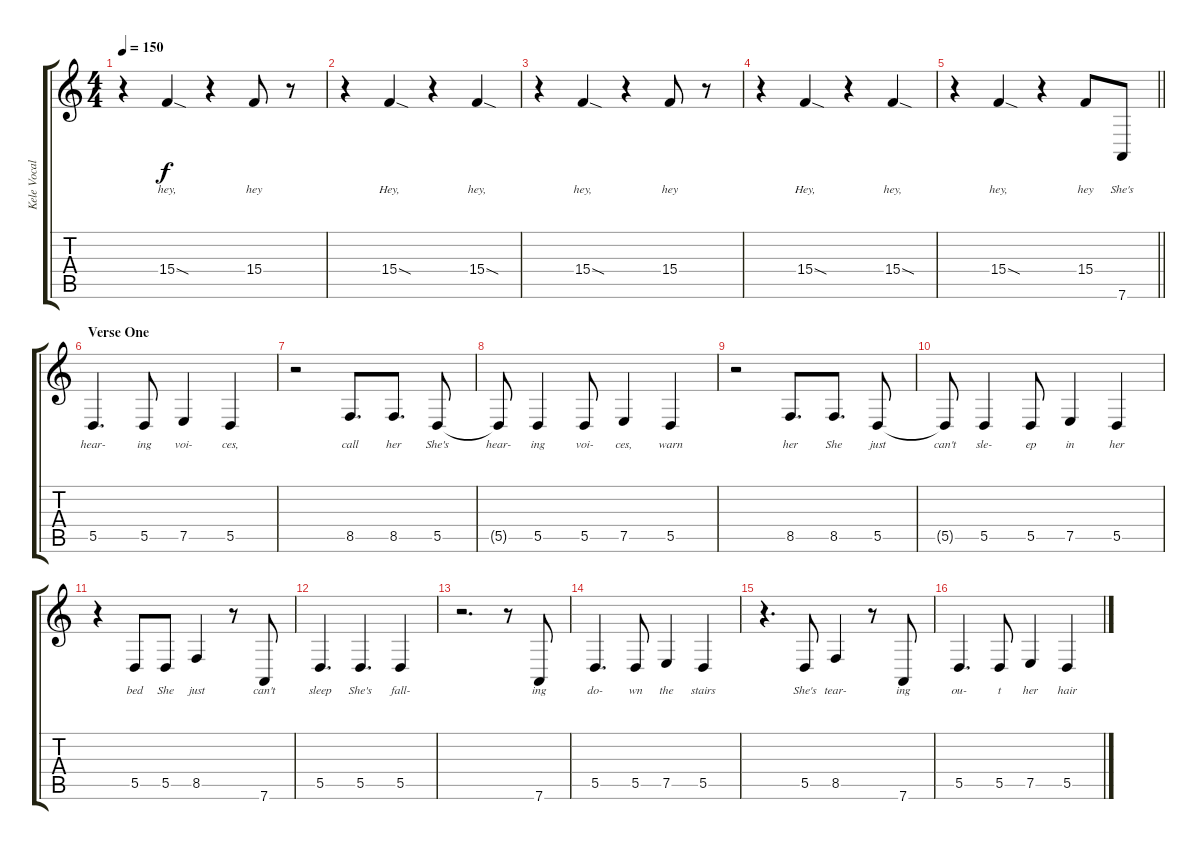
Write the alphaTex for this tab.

\track ("Kele Vocals {+Background Effects I}" "Kele Vocal") {instrument tenorsax}
\staff {score tabs}
\tuning (E4 B3 G3 D3 A2 D2) {hide}
\ts (4 4)
\tempo 150
\clef g2
\ks c
r.4{dy f} 15.4{sod}.4{lyrics (0 "hey,") lyrics (1 "") lyrics (2 "") lyrics (3 "") lyrics (4 "")} r.4 15.4.8{lyrics (0 "hey") lyrics (1 "") lyrics (2 "") lyrics (3 "") lyrics (4 "")} r.8 |
r.4 15.4{sod}.4{lyrics (0 "Hey,") lyrics (1 "") lyrics (2 "") lyrics (3 "") lyrics (4 "")} r.4 15.4{sod}.4{lyrics (0 "hey,") lyrics (1 "") lyrics (2 "") lyrics (3 "") lyrics (4 "")} |
r.4 15.4{sod}.4{lyrics (0 "hey,") lyrics (1 "") lyrics (2 "") lyrics (3 "") lyrics (4 "")} r.4 15.4.8{lyrics (0 "hey") lyrics (1 "") lyrics (2 "") lyrics (3 "") lyrics (4 "")} r.8 |
r.4 15.4{sod}.4{lyrics (0 "Hey,") lyrics (1 "") lyrics (2 "") lyrics (3 "") lyrics (4 "")} r.4 15.4{sod}.4{lyrics (0 "hey,") lyrics (1 "") lyrics (2 "") lyrics (3 "") lyrics (4 "")} |
\barLineRight lightlight
r.4 15.4{sod}.4{lyrics (0 "hey,") lyrics (1 "") lyrics (2 "") lyrics (3 "") lyrics (4 "")} r.4 15.4.8{lyrics (0 "hey") lyrics (1 "") lyrics (2 "") lyrics (3 "") lyrics (4 "")} 7.6.8{lyrics (0 "She's") lyrics (1 "") lyrics (2 "") lyrics (3 "") lyrics (4 "")} |
\section ("" "Verse One")
5.5.4{d lyrics (0 "hear-") lyrics (1 "") lyrics (2 "") lyrics (3 "") lyrics (4 "")} 5.5.8{lyrics (0 "ing") lyrics (1 "") lyrics (2 "") lyrics (3 "") lyrics (4 "")} 7.5.4{lyrics (0 "voi-") lyrics (1 "") lyrics (2 "") lyrics (3 "") lyrics (4 "")} 5.5.4{lyrics (0 "ces,") lyrics (1 "") lyrics (2 "") lyrics (3 "") lyrics (4 "")} |
r.2 8.5.8{d lyrics (0 "call") lyrics (1 "") lyrics (2 "") lyrics (3 "") lyrics (4 "")} 8.5.8{d lyrics (0 "her") lyrics (1 "") lyrics (2 "") lyrics (3 "") lyrics (4 "")} 5.5.8{lyrics (0 "She's") lyrics (1 "") lyrics (2 "") lyrics (3 "") lyrics (4 "")} |
5.5{t}.8{lyrics (0 "hear-") lyrics (1 "") lyrics (2 "") lyrics (3 "") lyrics (4 "")} 5.5.4{lyrics (0 "ing") lyrics (1 "") lyrics (2 "") lyrics (3 "") lyrics (4 "")} 5.5.8{lyrics (0 "voi-") lyrics (1 "") lyrics (2 "") lyrics (3 "") lyrics (4 "")} 7.5.4{lyrics (0 "ces,") lyrics (1 "") lyrics (2 "") lyrics (3 "") lyrics (4 "")} 5.5.4{lyrics (0 "warn") lyrics (1 "") lyrics (2 "") lyrics (3 "") lyrics (4 "")} |
r.2 8.5.8{d lyrics (0 "her") lyrics (1 "") lyrics (2 "") lyrics (3 "") lyrics (4 "")} 8.5.8{d lyrics (0 "She") lyrics (1 "") lyrics (2 "") lyrics (3 "") lyrics (4 "")} 5.5.8{lyrics (0 "just") lyrics (1 "") lyrics (2 "") lyrics (3 "") lyrics (4 "")} |
5.5{t}.8{lyrics (0 "can't") lyrics (1 "") lyrics (2 "") lyrics (3 "") lyrics (4 "")} 5.5.4{lyrics (0 "sle-") lyrics (1 "") lyrics (2 "") lyrics (3 "") lyrics (4 "")} 5.5.8{lyrics (0 "ep") lyrics (1 "") lyrics (2 "") lyrics (3 "") lyrics (4 "")} 7.5.4{lyrics (0 "in") lyrics (1 "") lyrics (2 "") lyrics (3 "") lyrics (4 "")} 5.5.4{lyrics (0 "her") lyrics (1 "") lyrics (2 "") lyrics (3 "") lyrics (4 "")} |
r.4 5.5.8{lyrics (0 "bed") lyrics (1 "") lyrics (2 "") lyrics (3 "") lyrics (4 "")} 5.5.8{lyrics (0 "She") lyrics (1 "") lyrics (2 "") lyrics (3 "") lyrics (4 "")} 8.5.4{lyrics (0 "just") lyrics (1 "") lyrics (2 "") lyrics (3 "") lyrics (4 "")} r.8 7.6.8{lyrics (0 "can't") lyrics (1 "") lyrics (2 "") lyrics (3 "") lyrics (4 "")} |
5.5.4{d lyrics (0 "sleep") lyrics (1 "") lyrics (2 "") lyrics (3 "") lyrics (4 "")} 5.5.4{d lyrics (0 "She's") lyrics (1 "") lyrics (2 "") lyrics (3 "") lyrics (4 "")} 5.5.4{lyrics (0 "fall-") lyrics (1 "") lyrics (2 "") lyrics (3 "") lyrics (4 "")} |
r.2{d} r.8 7.6.8{lyrics (0 "ing") lyrics (1 "") lyrics (2 "") lyrics (3 "") lyrics (4 "")} |
5.5.4{d lyrics (0 "do-") lyrics (1 "") lyrics (2 "") lyrics (3 "") lyrics (4 "")} 5.5.8{lyrics (0 "wn") lyrics (1 "") lyrics (2 "") lyrics (3 "") lyrics (4 "")} 7.5.4{lyrics (0 "the") lyrics (1 "") lyrics (2 "") lyrics (3 "") lyrics (4 "")} 5.5.4{lyrics (0 "stairs") lyrics (1 "") lyrics (2 "") lyrics (3 "") lyrics (4 "")} |
r.4{d} 5.5.8{lyrics (0 "She's") lyrics (1 "") lyrics (2 "") lyrics (3 "") lyrics (4 "")} 8.5.4{lyrics (0 "tear-") lyrics (1 "") lyrics (2 "") lyrics (3 "") lyrics (4 "")} r.8 7.6.8{lyrics (0 "ing") lyrics (1 "") lyrics (2 "") lyrics (3 "") lyrics (4 "")} |
5.5.4{d lyrics (0 "ou-") lyrics (1 "") lyrics (2 "") lyrics (3 "") lyrics (4 "")} 5.5.8{lyrics (0 "t") lyrics (1 "") lyrics (2 "") lyrics (3 "") lyrics (4 "")} 7.5.4{lyrics (0 "her") lyrics (1 "") lyrics (2 "") lyrics (3 "") lyrics (4 "")} 5.5.4{lyrics (0 "hair") lyrics (1 "") lyrics (2 "") lyrics (3 "") lyrics (4 "")}
